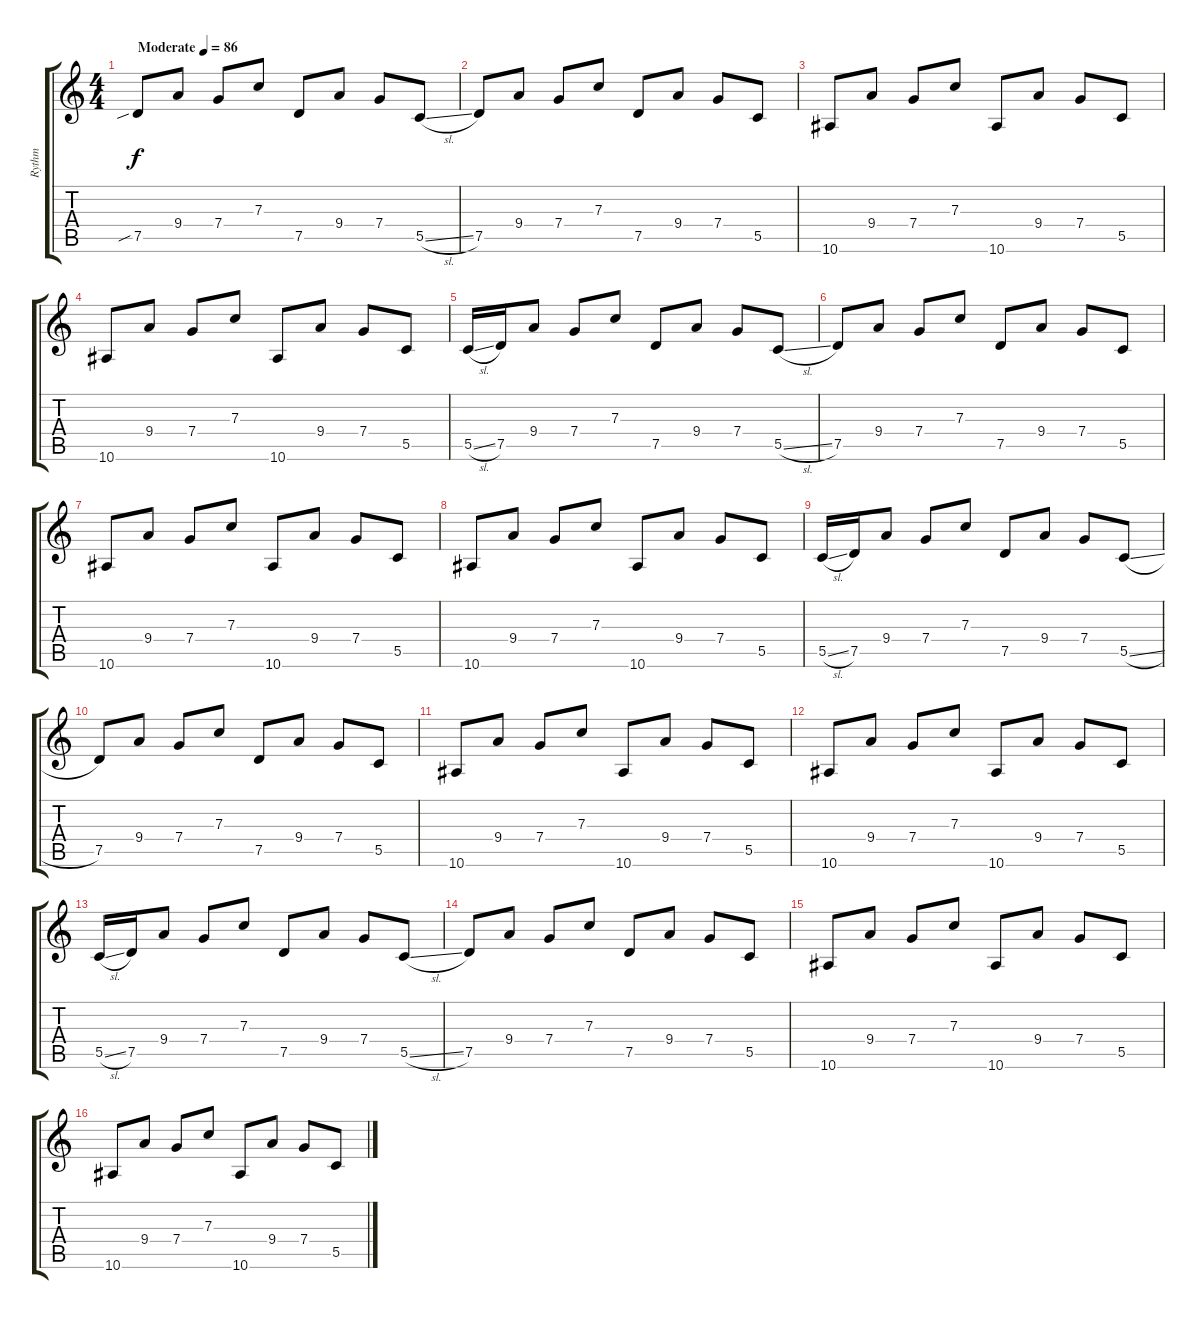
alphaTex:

\track ("Rythm" "Rythm") {instrument electricguitarmuted}
\staff {score tabs}
\tuning (D4 A3 F3 C3 G2 C2) {hide}
\ts (4 4)
\tempo (86 "Moderate")
\clef g2
\ks c
7.5{sib}.8{dy f instrument electricguitarmuted} 9.4.8 7.4.8 7.3.8 7.5.8 9.4.8 7.4.8 5.5{sl}.8 |
7.5.8 9.4.8 7.4.8 7.3.8 7.5.8 9.4.8 7.4.8 5.5.8 |
10.6.8 9.4.8 7.4.8 7.3.8 10.6.8 9.4.8 7.4.8 5.5.8 |
10.6.8 9.4.8 7.4.8 7.3.8 10.6.8 9.4.8 7.4.8 5.5.8 |
5.5{sl}.16 7.5.16 9.4.8 7.4.8 7.3.8 7.5.8 9.4.8 7.4.8 5.5{sl}.8 |
7.5.8 9.4.8 7.4.8 7.3.8 7.5.8 9.4.8 7.4.8 5.5.8 |
10.6.8 9.4.8 7.4.8 7.3.8 10.6.8 9.4.8 7.4.8 5.5.8 |
10.6.8 9.4.8 7.4.8 7.3.8 10.6.8 9.4.8 7.4.8 5.5.8 |
5.5{sl}.16 7.5.16 9.4.8 7.4.8 7.3.8 7.5.8 9.4.8 7.4.8 5.5{sl}.8 |
7.5.8 9.4.8 7.4.8 7.3.8 7.5.8 9.4.8 7.4.8 5.5.8 |
10.6.8 9.4.8 7.4.8 7.3.8 10.6.8 9.4.8 7.4.8 5.5.8 |
10.6.8 9.4.8 7.4.8 7.3.8 10.6.8 9.4.8 7.4.8 5.5.8 |
5.5{sl}.16 7.5.16 9.4.8 7.4.8 7.3.8 7.5.8 9.4.8 7.4.8 5.5{sl}.8 |
7.5.8 9.4.8 7.4.8 7.3.8 7.5.8 9.4.8 7.4.8 5.5.8 |
10.6.8 9.4.8 7.4.8 7.3.8 10.6.8 9.4.8 7.4.8 5.5.8 |
10.6.8 9.4.8 7.4.8 7.3.8 10.6.8 9.4.8 7.4.8 5.5.8
